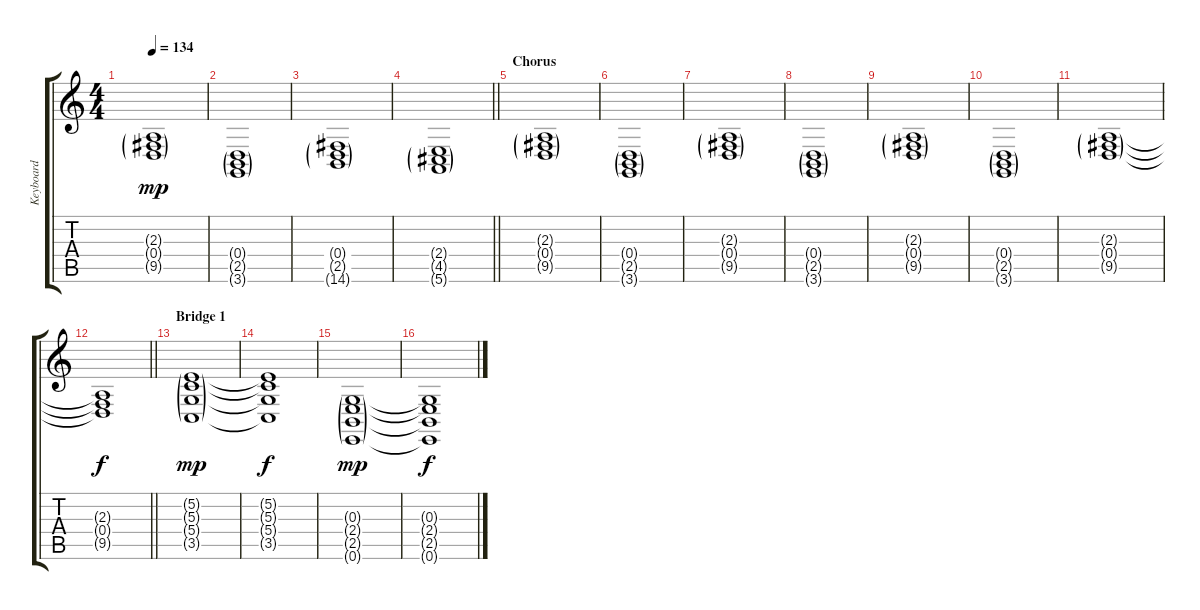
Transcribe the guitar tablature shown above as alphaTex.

\track ("Keyboard" "Keyboard") {instrument stringensemble1}
\staff {score tabs}
\tuning (E4 B3 G3 D3 A2 E2) {hide}
\ts (4 4)
\tempo 134
\clef g2
\ks c
(2.3{g} 0.4{g} 9.5{g}).1{dy mp} |
(0.4{g} 2.5{g} 3.6{g}).1 |
(0.4{g} 2.5{g} 14.6{g}).1 |
\barLineRight lightlight
(2.4{g} 4.5{g} 5.6{g}).1 |
\section ("" "Chorus")
(2.3{g} 0.4{g} 9.5{g}).1 |
(0.4{g} 2.5{g} 3.6{g}).1 |
(2.3{g} 0.4{g} 9.5{g}).1 |
(0.4{g} 2.5{g} 3.6{g}).1 |
(2.3{g} 0.4{g} 9.5{g}).1 |
(0.4{g} 2.5{g} 3.6{g}).1 |
(2.3{g} 0.4{g} 9.5{g}).1 |
\barLineRight lightlight
(2.3{t} 0.4{t} 9.5{t}).1{dy f} |
\section ("" "Bridge 1")
(5.2{g} 5.3{g} 5.4{g} 3.5{g}).1{dy mp} |
(5.2{t} 5.3{t} 5.4{t} 3.5{t}).1{dy f} |
(0.3{g} 2.4{g} 2.5{g} 0.6{g}).1{dy mp} |
(0.3{t} 2.4{t} 2.5{t} 0.6{t}).1{dy f}
